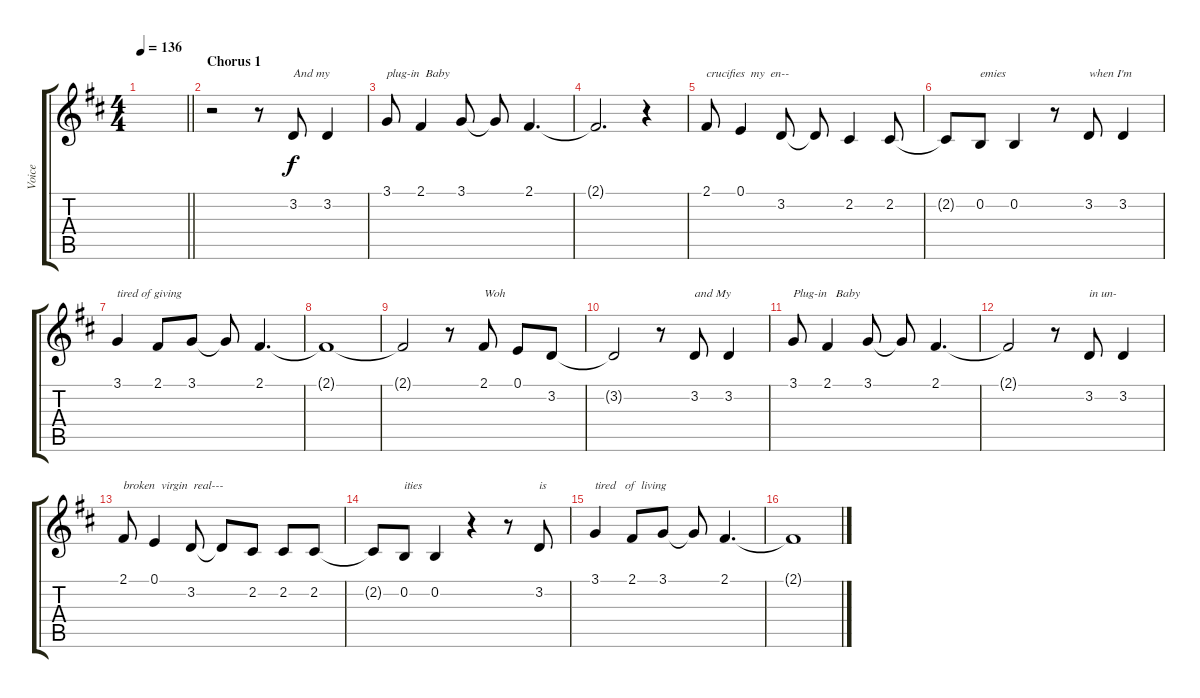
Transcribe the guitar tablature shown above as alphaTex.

\track ("Voice" "Voice") {instrument frenchhorn}
\staff {score tabs}
\tuning (E4 B3 G3 D3 A2 E2) {hide}
\ts (4 4)
\tempo 136
\clef g2
\barLineRight lightlight
\ks d
|
\section ("" "Chorus 1")
r.2 r.8 3.2.8{txt "And my"} 3.2.4 |
3.1.8{txt "plug-in  Baby"} 2.1.4 3.1.8 3.1{t}.8 2.1.4{d} |
2.1{t}.2{d} r.4 |
2.1.8{txt "crucifies  my  en--"} 0.1.4 3.2.8 3.2{t}.8 2.2.4 2.2.8 |
2.2{t}.8 0.2.8{txt "emies"} 0.2.4 r.8 3.2.8{txt "when I'm"} 3.2.4 |
3.1.4{txt "tired of giving"} 2.1.8 3.1.8 3.1{t}.8 2.1.4{d} |
2.1{t}.1 |
2.1{t}.2 r.8 2.1.8{txt "Woh"} 0.1.8 3.2.8 |
3.2{t}.2 r.8 3.2.8{txt "and My"} 3.2.4 |
3.1.8{txt "Plug-in   Baby"} 2.1.4 3.1.8 3.1{t}.8 2.1.4{d} |
2.1{t}.2 r.8 3.2.8{txt "in un-"} 3.2.4 |
2.1.8{txt "broken  virgin  real---"} 0.1.4 3.2.8 3.2{t}.8 2.2.8 2.2.8 2.2.8 |
2.2{t}.8 0.2.8{txt "ities"} 0.2.4 r.4 r.8 3.2.8{txt "is"} |
3.1.4{txt "tired   of  living"} 2.1.8 3.1.8 3.1{t}.8 2.1.4{d} |
2.1{t}.1
